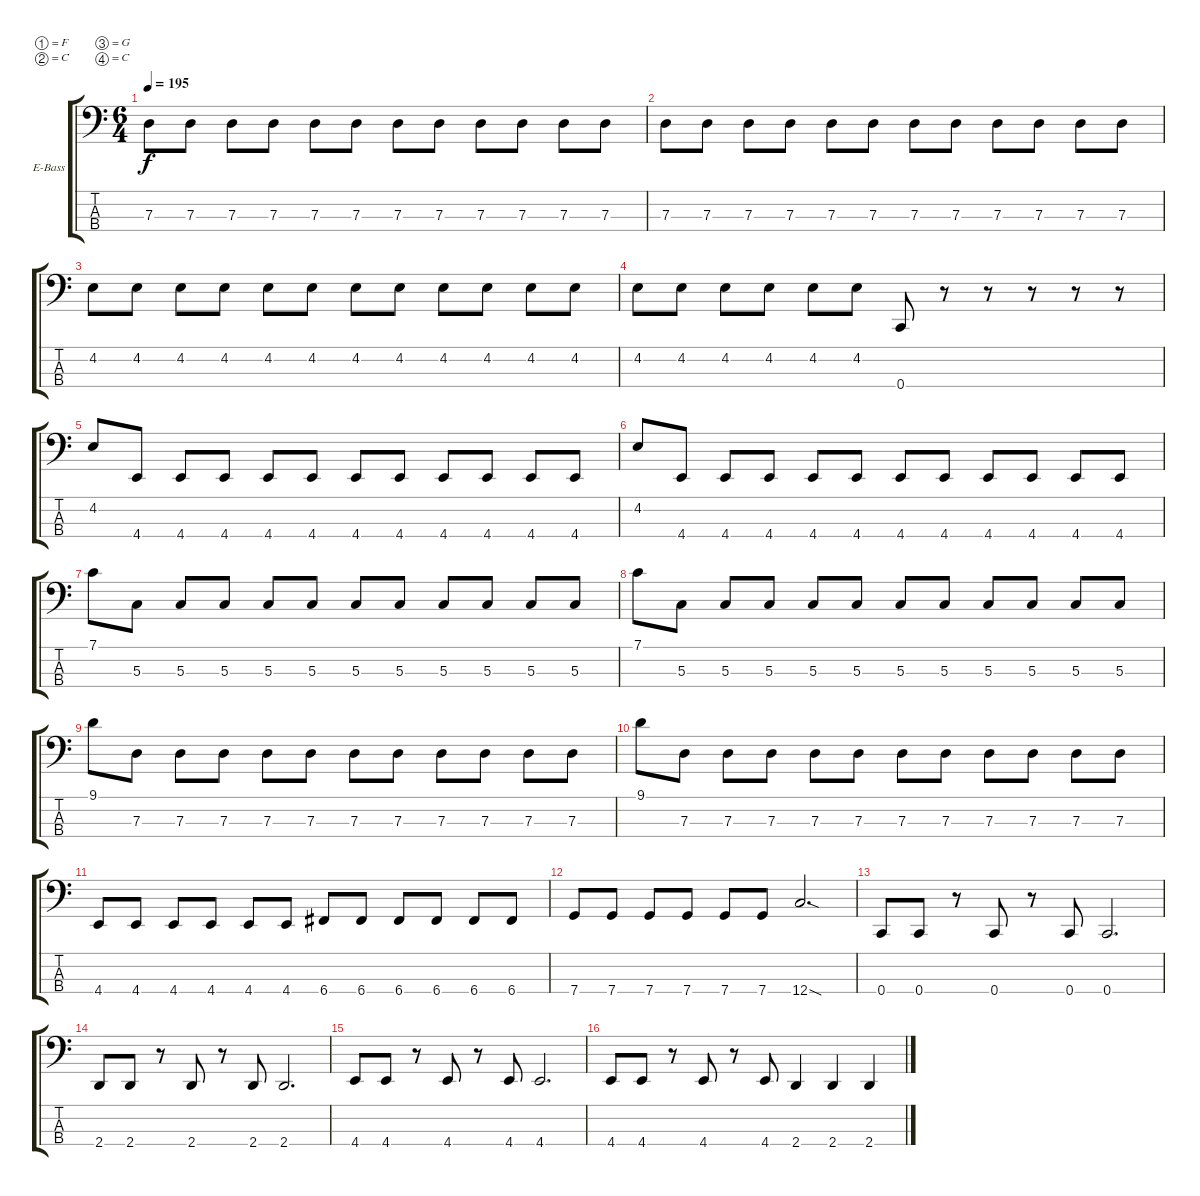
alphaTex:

\bracketExtendMode groupsimilarinstruments
\firstSystemTrackNameOrientation horizontal
\otherSystemsTrackNameOrientation horizontal
\track ("Jason James" "E-Bass") {instrument electricbasspick}
\staff {score tabs}
\tuning (F2 C2 G1 C1)
\ts (6 4)
\tempo 195
\clef f4
\ks c
7.3.8{dy f} 7.3.8 7.3.8 7.3.8 7.3.8 7.3.8 7.3.8 7.3.8 7.3.8 7.3.8 7.3.8 7.3.8 |
7.3.8 7.3.8 7.3.8 7.3.8 7.3.8 7.3.8 7.3.8 7.3.8 7.3.8 7.3.8 7.3.8 7.3.8 |
4.2.8 4.2.8 4.2.8 4.2.8 4.2.8 4.2.8 4.2.8 4.2.8 4.2.8 4.2.8 4.2.8 4.2.8 |
4.2.8 4.2.8 4.2.8 4.2.8 4.2.8 4.2.8 0.4.8 r.8 r.8 r.8 r.8 r.8 |
4.2.8 4.4.8 4.4.8 4.4.8 4.4.8 4.4.8 4.4.8 4.4.8 4.4.8 4.4.8 4.4.8 4.4.8 |
4.2.8 4.4.8 4.4.8 4.4.8 4.4.8 4.4.8 4.4.8 4.4.8 4.4.8 4.4.8 4.4.8 4.4.8 |
7.1.8 5.3.8 5.3.8 5.3.8 5.3.8 5.3.8 5.3.8 5.3.8 5.3.8 5.3.8 5.3.8 5.3.8 |
7.1.8 5.3.8 5.3.8 5.3.8 5.3.8 5.3.8 5.3.8 5.3.8 5.3.8 5.3.8 5.3.8 5.3.8 |
9.1.8 7.3.8 7.3.8 7.3.8 7.3.8 7.3.8 7.3.8 7.3.8 7.3.8 7.3.8 7.3.8 7.3.8 |
9.1.8 7.3.8 7.3.8 7.3.8 7.3.8 7.3.8 7.3.8 7.3.8 7.3.8 7.3.8 7.3.8 7.3.8 |
4.4.8 4.4.8 4.4.8 4.4.8 4.4.8 4.4.8 6.4.8 6.4.8 6.4.8 6.4.8 6.4.8 6.4.8 |
7.4.8 7.4.8 7.4.8 7.4.8 7.4.8 7.4.8 12.4{sod}.2{d} |
0.4.8 0.4.8 r.8 0.4.8 r.8 0.4.8 0.4.2{d} |
2.4.8 2.4.8 r.8 2.4.8 r.8 2.4.8 2.4.2{d} |
4.4.8 4.4.8 r.8 4.4.8 r.8 4.4.8 4.4.2{d} |
4.4.8 4.4.8 r.8 4.4.8 r.8 4.4.8 2.4.4 2.4.4 2.4.4
